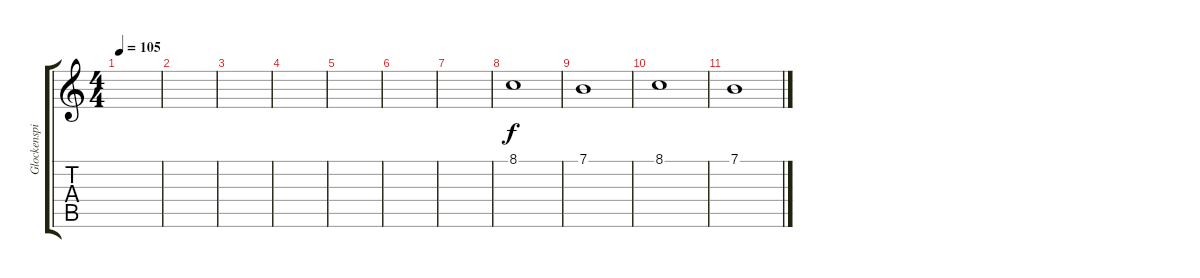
\track ("Glockenspiel" "Glockenspi") {instrument glockenspiel}
\staff {score tabs}
\tuning (E4 B3 G3 D3 A2 E2) {hide}
\ts (4 4)
\tempo 105
\clef g2
\ks c
|
|
|
|
|
|
|
8.1.1 |
7.1.1 |
8.1.1 |
7.1.1
